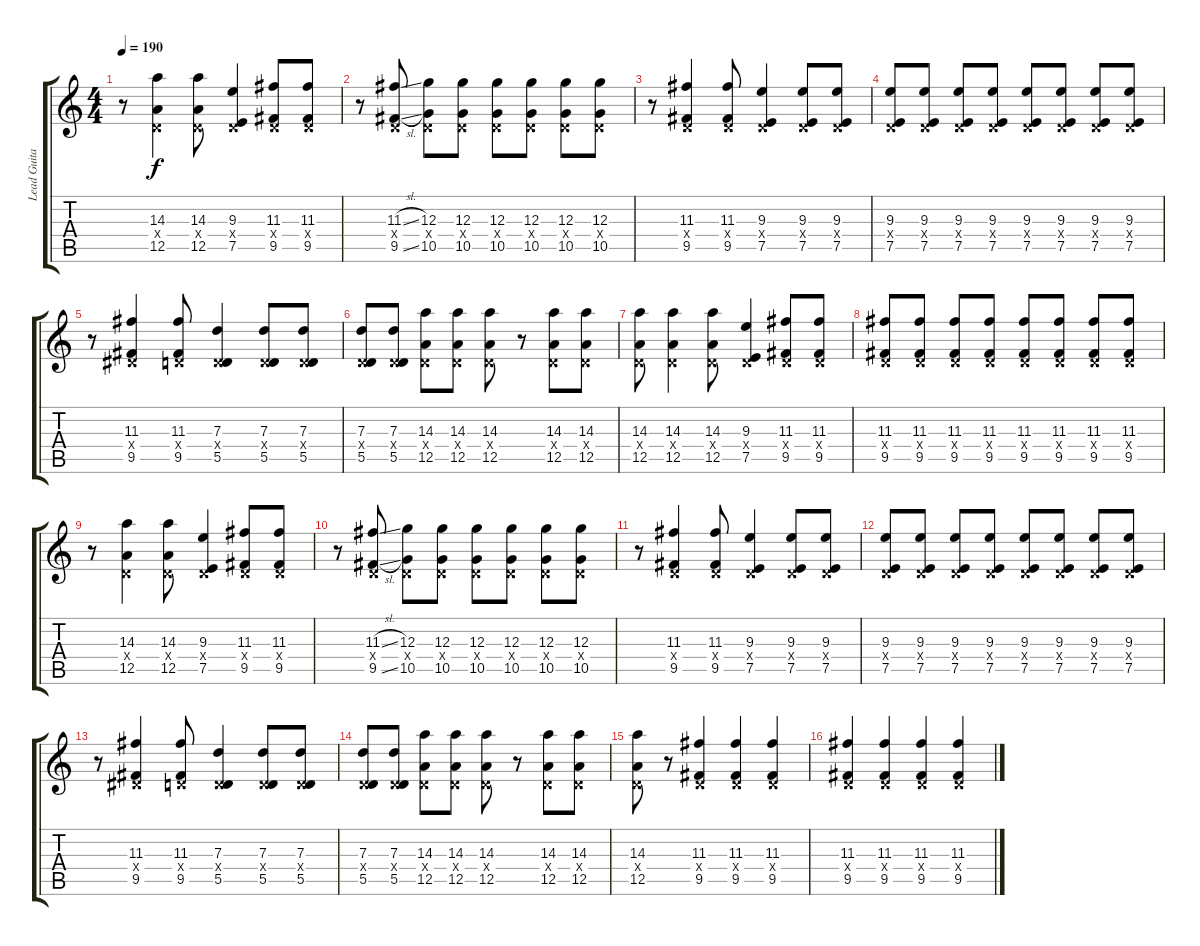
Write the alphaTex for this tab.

\track ("Lead Guitar" "Lead Guita") {instrument distortionguitar}
\staff {score tabs}
\tuning (E4 B3 G3 D3 A2 E2) {hide}
\ts (4 4)
\tempo 190
\clef g2
\ks c
r.8{dy f} (14.3 0.4{x} 12.5).4 (14.3 0.4{x} 12.5).8 (9.3 0.4{x} 7.5).4 (11.3 0.4{x} 9.5).8 (11.3 0.4{x} 9.5).8 |
r.8 (11.3{sl} 0.4{x} 9.5{sl}).8 (12.3 0.4{x} 10.5).8 (12.3 0.4{x} 10.5).8 (12.3 0.4{x} 10.5).8 (12.3 0.4{x} 10.5).8 (12.3 0.4{x} 10.5).8 (12.3 0.4{x} 10.5).8 |
r.8 (11.3 0.4{x} 9.5).4 (11.3 0.4{x} 9.5).8 (9.3 0.4{x} 7.5).4 (9.3 0.4{x} 7.5).8 (9.3 0.4{x} 7.5).8 |
(9.3 0.4{x} 7.5).8 (9.3 0.4{x} 7.5).8 (9.3 0.4{x} 7.5).8 (9.3 0.4{x} 7.5).8 (9.3 0.4{x} 7.5).8 (9.3 0.4{x} 7.5).8 (9.3 0.4{x} 7.5).8 (9.3 0.4{x} 7.5).8 |
r.8 (11.3 1.4{x} 9.5).4 (11.3 0.4{x} 9.5).8 (7.3 0.4{x} 5.5).4 (7.3 0.4{x} 5.5).8 (7.3 0.4{x} 5.5).8 |
(7.3 0.4{x} 5.5).8 (7.3 0.4{x} 5.5).8 (14.3 0.4{x} 12.5).8 (14.3 0.4{x} 12.5).8 (14.3 0.4{x} 12.5).8 r.8 (14.3 0.4{x} 12.5).8 (14.3 0.4{x} 12.5).8 |
(14.3 0.4{x} 12.5).8 (14.3 0.4{x} 12.5).4 (14.3 0.4{x} 12.5).8 (9.3 0.4{x} 7.5).4 (11.3 0.4{x} 9.5).8 (11.3 0.4{x} 9.5).8 |
(11.3 0.4{x} 9.5).8 (11.3 0.4{x} 9.5).8 (11.3 0.4{x} 9.5).8 (11.3 0.4{x} 9.5).8 (11.3 0.4{x} 9.5).8 (11.3 0.4{x} 9.5).8 (11.3 0.4{x} 9.5).8 (11.3 0.4{x} 9.5).8 |
r.8 (14.3 0.4{x} 12.5).4 (14.3 0.4{x} 12.5).8 (9.3 0.4{x} 7.5).4 (11.3 0.4{x} 9.5).8 (11.3 0.4{x} 9.5).8 |
r.8 (11.3{sl} 0.4{x} 9.5{sl}).8 (12.3 0.4{x} 10.5).8 (12.3 0.4{x} 10.5).8 (12.3 0.4{x} 10.5).8 (12.3 0.4{x} 10.5).8 (12.3 0.4{x} 10.5).8 (12.3 0.4{x} 10.5).8 |
r.8 (11.3 0.4{x} 9.5).4 (11.3 0.4{x} 9.5).8 (9.3 0.4{x} 7.5).4 (9.3 0.4{x} 7.5).8 (9.3 0.4{x} 7.5).8 |
(9.3 0.4{x} 7.5).8 (9.3 0.4{x} 7.5).8 (9.3 0.4{x} 7.5).8 (9.3 0.4{x} 7.5).8 (9.3 0.4{x} 7.5).8 (9.3 0.4{x} 7.5).8 (9.3 0.4{x} 7.5).8 (9.3 0.4{x} 7.5).8 |
r.8 (11.3 1.4{x} 9.5).4 (11.3 0.4{x} 9.5).8 (7.3 0.4{x} 5.5).4 (7.3 0.4{x} 5.5).8 (7.3 0.4{x} 5.5).8 |
(7.3 0.4{x} 5.5).8 (7.3 0.4{x} 5.5).8 (14.3 0.4{x} 12.5).8 (14.3 0.4{x} 12.5).8 (14.3 0.4{x} 12.5).8 r.8 (14.3 0.4{x} 12.5).8 (14.3 0.4{x} 12.5).8 |
(14.3 0.4{x} 12.5).8 r.8 (11.3 0.4{x} 9.5).4 (11.3 0.4{x} 9.5).4 (11.3 0.4{x} 9.5).4 |
(11.3 0.4{x} 9.5).4 (11.3 0.4{x} 9.5).4 (11.3 0.4{x} 9.5).4 (11.3 0.4{x} 9.5).4
